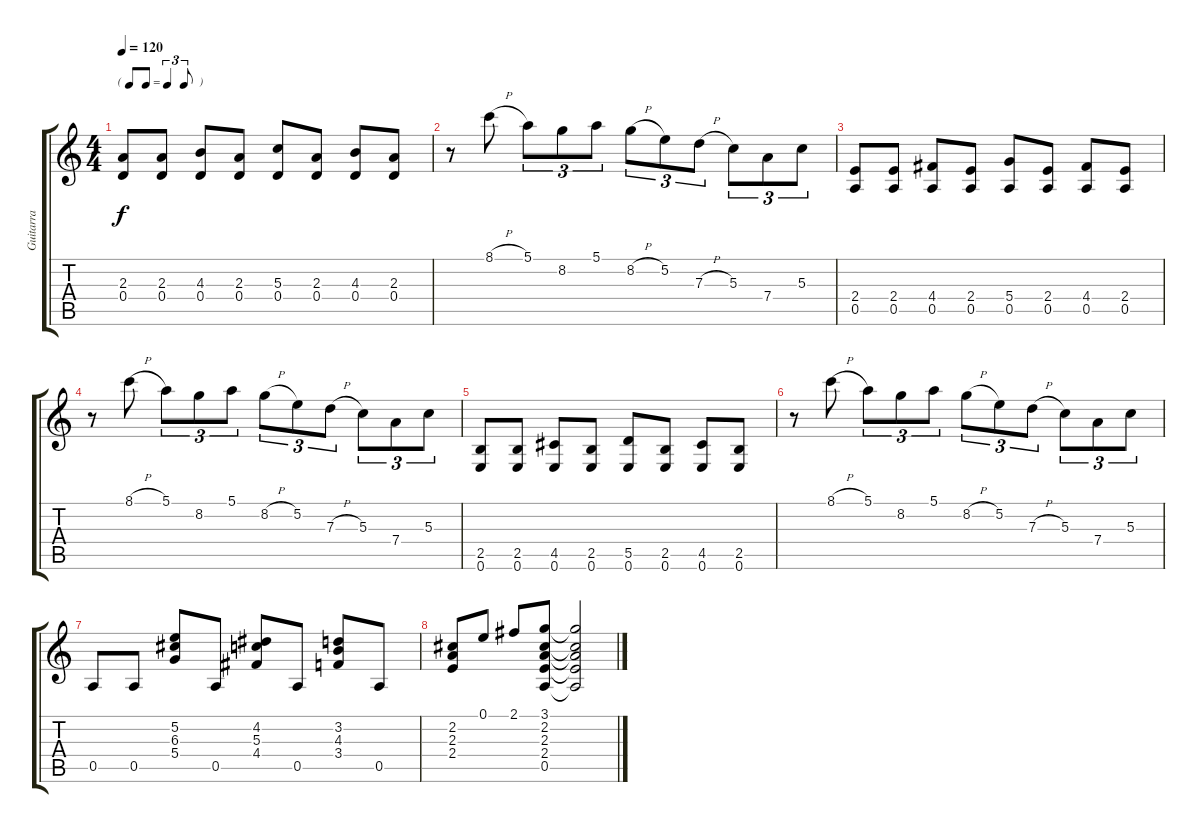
\track ("Guitarra" "Guitarra") {instrument acousticguitarsteel}
\staff {score tabs}
\tuning (E4 B3 G3 D3 A2 E2) {hide}
\ts (4 4)
\tf triplet8th
\tempo 120
\clef g2
\ks c
(2.3 0.4).8{dy f} (2.3 0.4).8 (4.3 0.4).8 (2.3 0.4).8 (5.3 0.4).8 (2.3 0.4).8 (4.3 0.4).8 (2.3 0.4).8 |
r.8 8.1{h}.8 5.1.8{tu (3 2)} 8.2.8{tu (3 2)} 5.1.8{tu (3 2)} 8.2{h}.8{tu (3 2)} 5.2.8{tu (3 2)} 7.3{h}.8{tu (3 2)} 5.3.8{tu (3 2)} 7.4.8{tu (3 2)} 5.3.8{tu (3 2)} |
(2.4 0.5).8 (2.4 0.5).8 (4.4 0.5).8 (2.4 0.5).8 (5.4 0.5).8 (2.4 0.5).8 (4.4 0.5).8 (2.4 0.5).8 |
r.8 8.1{h}.8 5.1.8{tu (3 2)} 8.2.8{tu (3 2)} 5.1.8{tu (3 2)} 8.2{h}.8{tu (3 2)} 5.2.8{tu (3 2)} 7.3{h}.8{tu (3 2)} 5.3.8{tu (3 2)} 7.4.8{tu (3 2)} 5.3.8{tu (3 2)} |
(2.5 0.6).8 (2.5 0.6).8 (4.5 0.6).8 (2.5 0.6).8 (5.5 0.6).8 (2.5 0.6).8 (4.5 0.6).8 (2.5 0.6).8 |
r.8 8.1{h}.8 5.1.8{tu (3 2)} 8.2.8{tu (3 2)} 5.1.8{tu (3 2)} 8.2{h}.8{tu (3 2)} 5.2.8{tu (3 2)} 7.3{h}.8{tu (3 2)} 5.3.8{tu (3 2)} 7.4.8{tu (3 2)} 5.3.8{tu (3 2)} |
0.5.8 0.5.8 (5.2 6.3 5.4).8 0.5.8 (4.2 5.3 4.4).8 0.5.8 (3.2 4.3 3.4).8 0.5.8 |
(2.2 2.3 2.4).8 0.1.8 2.1.8 (3.1 2.2 2.3 2.4 0.5).8 (3.1{t} 2.2{t} 2.3{t} 2.4{t} 0.5{t}).2
